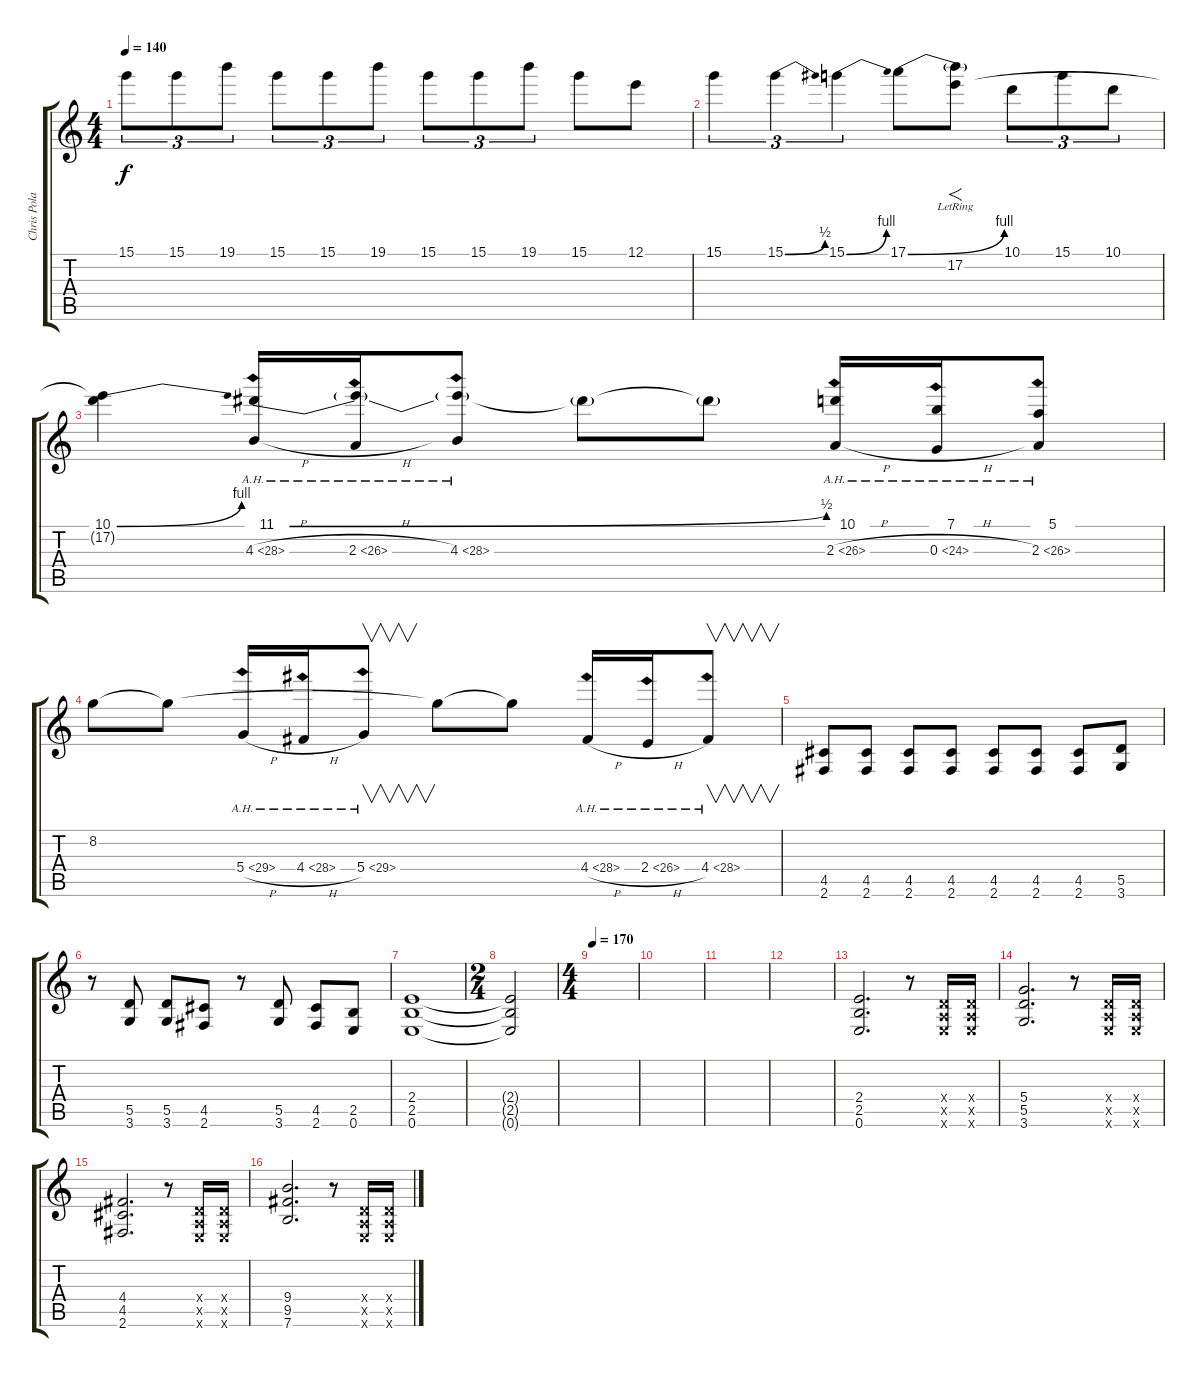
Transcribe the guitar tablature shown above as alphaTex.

\track ("Chris Poland" "Chris Pola") {instrument distortionguitar}
\staff {score tabs}
\tuning (E4 B3 G3 D3 A2 E2) {hide}
\ts (4 4)
\tempo 140
\clef g2
\ks c
15.1.8{tu (3 2) dy f} 15.1.8{tu (3 2)} 19.1.8{tu (3 2)} 15.1.8{tu (3 2)} 15.1.8{tu (3 2)} 19.1.8{tu (3 2)} 15.1.8{tu (3 2)} 15.1.8{tu (3 2)} 19.1.8{tu (3 2)} 15.1.8 12.1.8 |
15.1.4{tu (3 2)} 15.1{be (bend 0 0 60 2)}.4{tu (3 2)} 15.1{be (bend 0 0 60 4)}.4{tu (3 2)} 17.1{be (bend 0 0 60 4)}.8 (17.1{t} 17.2{lr}).8{f} 10.1.8{tu (3 2)} 15.1.8{tu (3 2)} 10.1.8{tu (3 2)} |
(10.1{be (bend 0 0 60 4)} 17.2{t}).4 (11.1{be (bend 0 0 60 2)} 4.3{ah 24 h}).16 (11.1{t} 2.3{ah 24 h}).16 (11.1{t} 4.3{ah 24}).8 11.1{t}.8 11.1{t}.8 (10.1 2.3{ah 24 h}).16 (7.1 0.3{ah 24 h}).16 (5.1 2.3{ah 24}).8 |
8.2.8{volume 16} 8.2{t}.8 5.4{ah 24 h}.16 4.4{ah 24 h}.16 5.4{ah 24}.8{v} 8.2{t}.8 8.2{t}.8 4.4{ah 24 h}.16 2.4{ah 24 h}.16 4.4{ah 24}.8{v} |
(4.5 2.6).8{volume 8} (4.5 2.6).8 (4.5 2.6).8 (4.5 2.6).8 (4.5 2.6).8 (4.5 2.6).8 (4.5 2.6).8 (5.5 3.6).8 |
r.8 (5.5 3.6).8 (5.5 3.6).8 (4.5 2.6).8 r.8 (5.5 3.6).8 (4.5 2.6).8 (2.5 0.6).8 |
(2.4 2.5 0.6).1 |
\ts (2 4)
(2.4{t} 2.5{t} 0.6{t}).2 |
\ts (4 4)
\tempo 170
|
|
|
|
(2.4 2.5 0.6).2{d volume 14} r.8 (0.4{x} 0.5{x} 0.6{x}).16 (0.4{x} 0.5{x} 0.6{x}).16 |
(5.4 5.5 3.6).2{d} r.8 (0.4{x} 0.5{x} 0.6{x}).16 (0.4{x} 0.5{x} 0.6{x}).16 |
(4.4 4.5 2.6).2{d} r.8 (0.4{x} 0.5{x} 0.6{x}).16 (0.4{x} 0.5{x} 0.6{x}).16 |
(9.4 9.5 7.6).2{d} r.8 (0.4{x} 0.5{x} 0.6{x}).16 (0.4{x} 0.5{x} 0.6{x}).16
